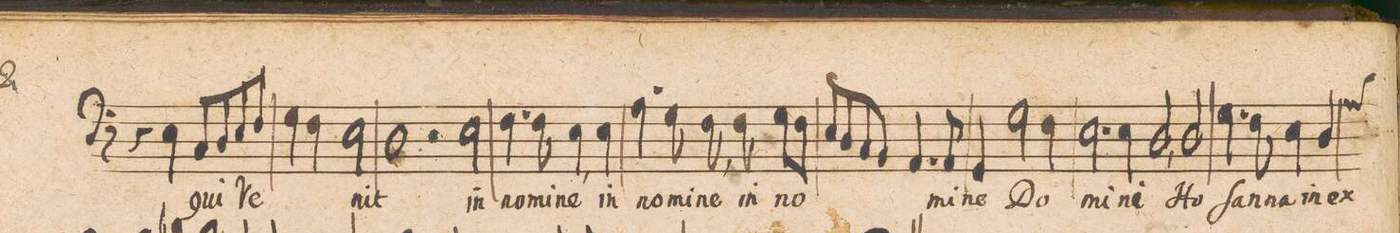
**kern	**text
*I"Basso	*
*clefF4	*
*k[]	*
*met(C|)	*
*M2/1	*
4r	.
4E\	qui
8C/L	.
8D/	.
8E/	Ve-
8F/J	.
4G\	.
4F\	.
2E\	-nit
=49-	=49-
1D\	.
2r	.
2E\	in
=50-	=50-
4.F\	no-
8F\	-mi-
4E,\	-ne
4E\	in
4.A\	no-
8G\	-mi-
8F,\	-ne
8F\	in
8G\L	no-
8F\J	.
=51-	=51-
8E/L	.
8D/	.
8C/	.
8BB/J	.
4.AA/	.
8AA/	-mi-
4GG/	-ne
2G\	Do-
4F\	.
=52-	=52-
2.E\	-mi-
4E\	-ni
2D,/	.
2D/	Ho-
=53-	=53-
4.G\	-ſan-
8F\	-na
4E\	in
*custos:A	*
4D/	ex-
*-	*-
